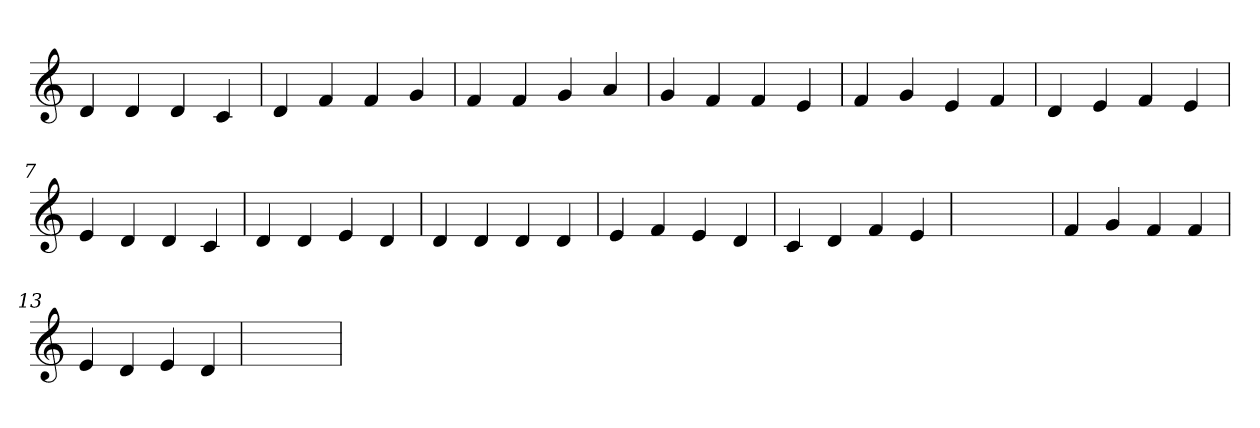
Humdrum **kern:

**kern
*part1
*staff1
*clefG2
=1
4d
4d
4d
4c
=2
4d
4f
4f
4g
=3
4f
4f
4g
4a
=4
4g
4f
4f
4e
=5
4f
4g
4e
4f
=6
4d
4e
4f
4e
=7
4e
4d
4d
4c
=8
4d
4d
4e
4d
=9
4d
4d
4d
4d
=10
4e
4f
4e
4d
=11
4c
4d
4f
4e
=12
1ryy
=12
4f
4g
4f
4f
=13
4e
4d
4e
4d
=14
1ryy
=
*-
